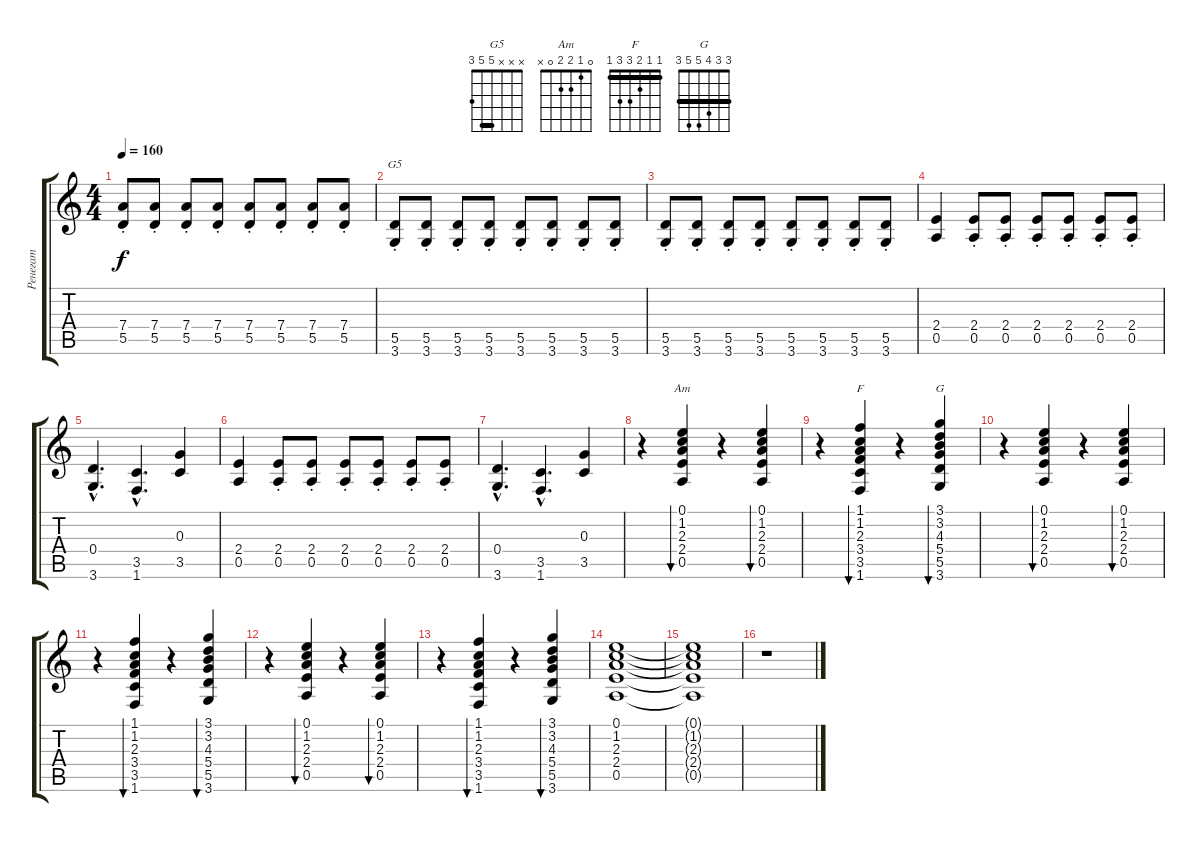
\track ("Ренегат" "Ренегат") {instrument electricguitarclean}
\staff {score tabs}
\tuning (E4 B3 G3 D3 A2 E2) {hide}
\chord ("G5" x x x 5 5 3) {barre 5}
\chord ("Am" 0 1 2 2 0 x)
\chord ("F" 1 1 2 3 3 1) {barre 1}
\chord ("G" 3 3 4 5 5 3) {barre 3}
\ts (4 4)
\tempo 160
\clef g2
\ks c
(7.4{st} 5.5).8{dy f} (7.4{st} 5.5).8 (7.4{st} 5.5).8 (7.4{st} 5.5).8 (7.4{st} 5.5).8 (7.4{st} 5.5).8 (7.4{st} 5.5).8 (7.4{st} 5.5).8 |
(5.5{st} 3.6).8{ch "G5"} (5.5{st} 3.6).8 (5.5{st} 3.6).8 (5.5{st} 3.6).8 (5.5{st} 3.6).8 (5.5{st} 3.6).8 (5.5{st} 3.6).8 (5.5{st} 3.6).8 |
(5.5{st} 3.6).8 (5.5{st} 3.6).8 (5.5{st} 3.6).8 (5.5{st} 3.6).8 (5.5{st} 3.6).8 (5.5{st} 3.6).8 (5.5{st} 3.6).8 (5.5{st} 3.6).8 |
(2.4 0.5).4 (2.4{st} 0.5{st}).8 (2.4{st} 0.5).8 (2.4{st} 0.5).8 (2.4{st} 0.5).8 (2.4{st} 0.5).8 (2.4{st} 0.5).8 |
(0.4{hac} 3.6{hac}).4{d} (3.5{hac} 1.6{hac}).4{d} (0.3 3.5).4 |
(2.4 0.5).4 (2.4{st} 0.5{st}).8 (2.4{st} 0.5).8 (2.4{st} 0.5).8 (2.4{st} 0.5).8 (2.4{st} 0.5).8 (2.4{st} 0.5).8 |
(0.4{hac} 3.6{hac}).4{d} (3.5{hac} 1.6{hac}).4{d} (0.3 3.5).4 |
r.4 (0.1 1.2 2.3 2.4 0.5).4{bu 60 ch "Am" instrument electricguitarclean} r.4 (0.1 1.2 2.3 2.4 0.5).4{bu 60} |
r.4 (1.1 1.2 2.3 3.4 3.5 1.6).4{bu 60 ch "F"} r.4 (3.1 3.2 4.3 5.4 5.5 3.6).4{bu 60 ch "G"} |
r.4 (0.1 1.2 2.3 2.4 0.5).4{bu 60} r.4 (0.1 1.2 2.3 2.4 0.5).4{bu 60} |
r.4 (1.1 1.2 2.3 3.4 3.5 1.6).4{bu 60} r.4 (3.1 3.2 4.3 5.4 5.5 3.6).4{bu 60} |
r.4 (0.1 1.2 2.3 2.4 0.5).4{bu 60} r.4 (0.1 1.2 2.3 2.4 0.5).4{bu 60} |
r.4 (1.1 1.2 2.3 3.4 3.5 1.6).4{bu 60} r.4 (3.1 3.2 4.3 5.4 5.5 3.6).4{bu 60} |
(0.1 1.2 2.3 2.4 0.5).1 |
(0.1{t} 1.2{t} 2.3{t} 2.4{t} 0.5{t}).1 |
r.1
